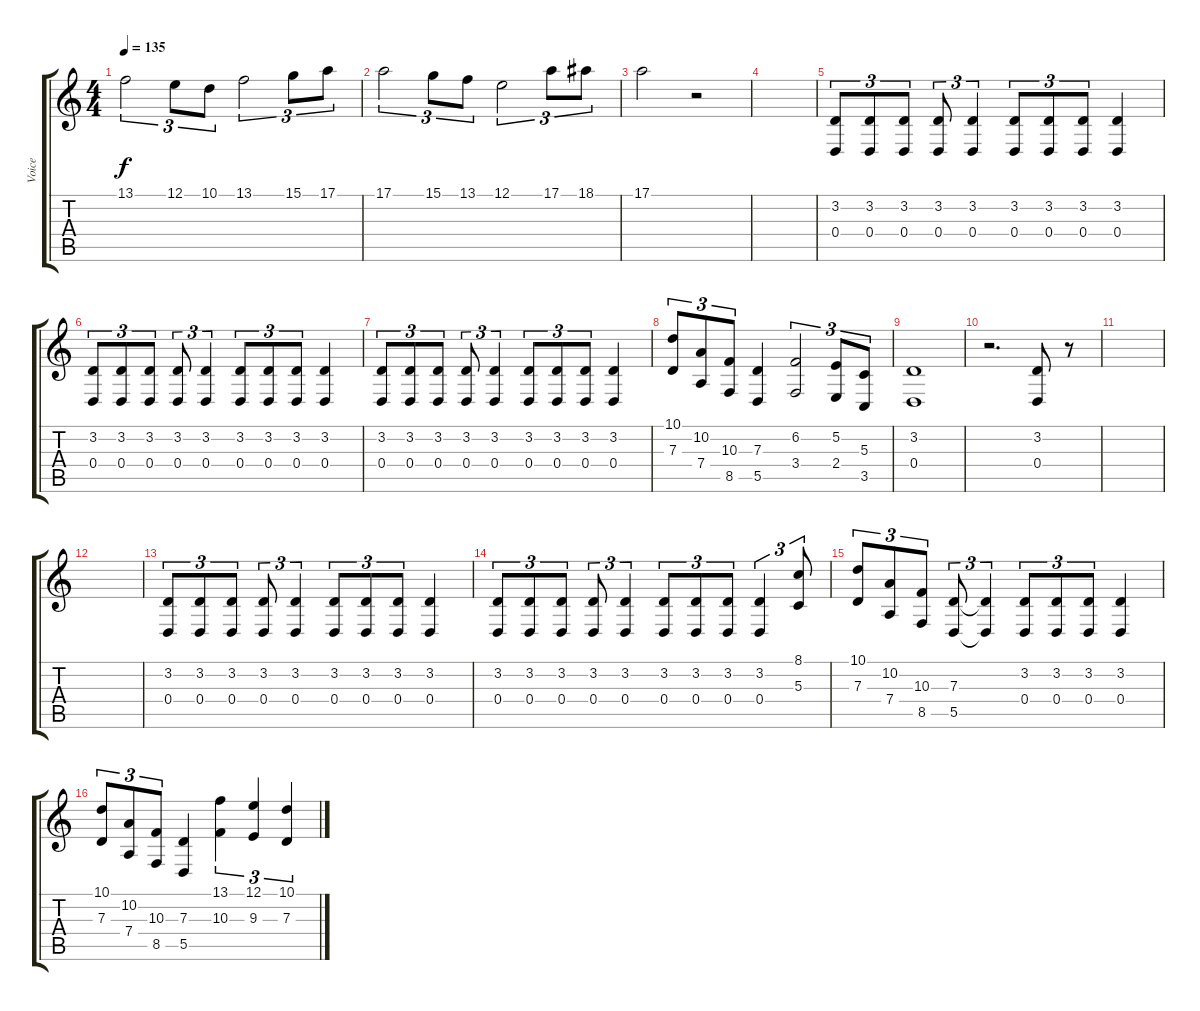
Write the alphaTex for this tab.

\track ("Voice" "Voice") {instrument tenorsax}
\staff {score tabs}
\tuning (E4 B3 G3 D3 A2 E2) {hide}
\ts (4 4)
\tempo 135
\clef g2
\ks c
13.1.2{tu (3 2) dy f} 12.1.8{tu (3 2)} 10.1.8{tu (3 2)} 13.1.2{tu (3 2)} 15.1.8{tu (3 2)} 17.1.8{tu (3 2)} |
17.1.2{tu (3 2)} 15.1.8{tu (3 2)} 13.1.8{tu (3 2)} 12.1.2{tu (3 2)} 17.1.8{tu (3 2)} 18.1.8{tu (3 2)} |
17.1.2 r.2 |
|
(3.2 0.4).8{tu (3 2)} (3.2 0.4).8{tu (3 2)} (3.2 0.4).8{tu (3 2)} (3.2 0.4).8{tu (3 2)} (3.2 0.4).4{tu (3 2)} (3.2 0.4).8{tu (3 2)} (3.2 0.4).8{tu (3 2)} (3.2 0.4).8{tu (3 2)} (3.2 0.4).4 |
(3.2 0.4).8{tu (3 2)} (3.2 0.4).8{tu (3 2)} (3.2 0.4).8{tu (3 2)} (3.2 0.4).8{tu (3 2)} (3.2 0.4).4{tu (3 2)} (3.2 0.4).8{tu (3 2)} (3.2 0.4).8{tu (3 2)} (3.2 0.4).8{tu (3 2)} (3.2 0.4).4 |
(3.2 0.4).8{tu (3 2)} (3.2 0.4).8{tu (3 2)} (3.2 0.4).8{tu (3 2)} (3.2 0.4).8{tu (3 2)} (3.2 0.4).4{tu (3 2)} (3.2 0.4).8{tu (3 2)} (3.2 0.4).8{tu (3 2)} (3.2 0.4).8{tu (3 2)} (3.2 0.4).4 |
(10.1 7.3).8{tu (3 2)} (10.2 7.4).8{tu (3 2)} (10.3 8.5).8{tu (3 2)} (7.3 5.5).4 (6.2 3.4).2{tu (3 2)} (5.2 2.4).8{tu (3 2)} (5.3 3.5).8{tu (3 2)} |
(3.2 0.4).1 |
r.2{d} (3.2 0.4).8 r.8 |
|
|
(3.2 0.4).8{tu (3 2)} (3.2 0.4).8{tu (3 2)} (3.2 0.4).8{tu (3 2)} (3.2 0.4).8{tu (3 2)} (3.2 0.4).4{tu (3 2)} (3.2 0.4).8{tu (3 2)} (3.2 0.4).8{tu (3 2)} (3.2 0.4).8{tu (3 2)} (3.2 0.4).4 |
(3.2 0.4).8{tu (3 2)} (3.2 0.4).8{tu (3 2)} (3.2 0.4).8{tu (3 2)} (3.2 0.4).8{tu (3 2)} (3.2 0.4).4{tu (3 2)} (3.2 0.4).8{tu (3 2)} (3.2 0.4).8{tu (3 2)} (3.2 0.4).8{tu (3 2)} (3.2 0.4).4{tu (3 2)} (8.1 5.3).8{tu (3 2)} |
(10.1 7.3).8{tu (3 2)} (10.2 7.4).8{tu (3 2)} (10.3 8.5).8{tu (3 2)} (7.3 5.5).8{tu (3 2)} (7.3{t} 5.5{t}).4{tu (3 2)} (3.2 0.4).8{tu (3 2)} (3.2 0.4).8{tu (3 2)} (3.2 0.4).8{tu (3 2)} (3.2 0.4).4 |
(10.1 7.3).8{tu (3 2)} (10.2 7.4).8{tu (3 2)} (10.3 8.5).8{tu (3 2)} (7.3 5.5).4 (13.1 10.3).4{tu (3 2)} (12.1 9.3).4{tu (3 2)} (10.1 7.3).4{tu (3 2)}
